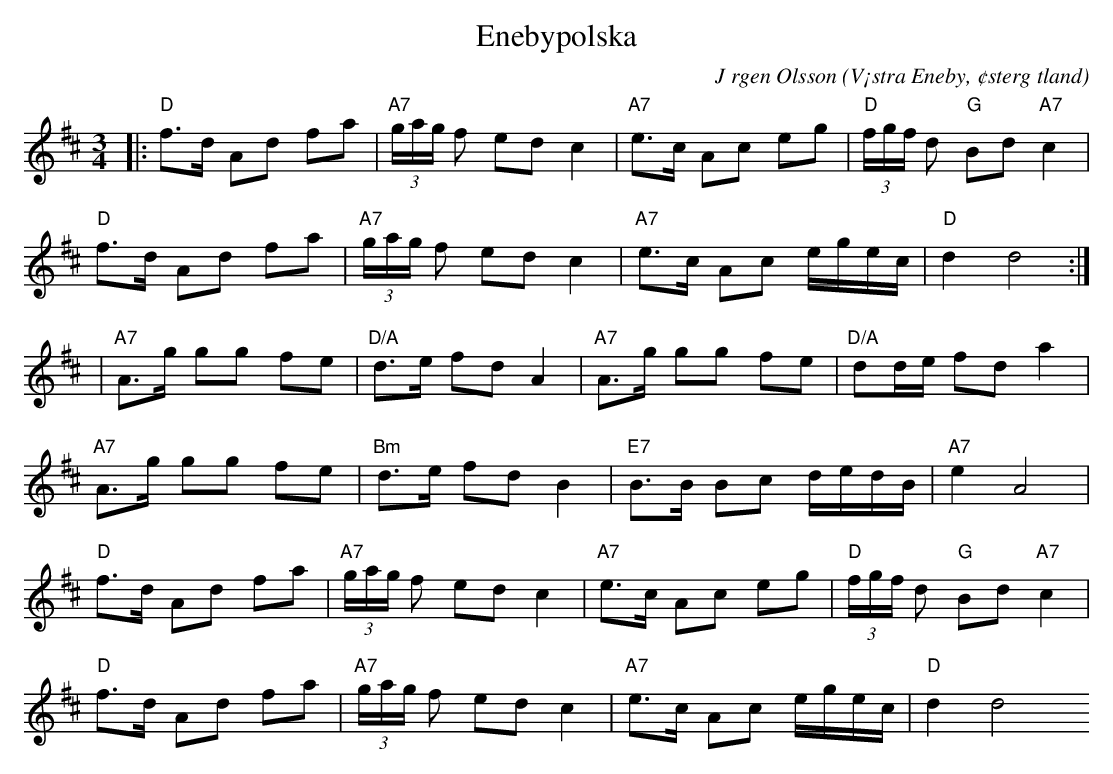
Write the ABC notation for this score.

X:1
T:Enebypolska
C:J rgen Olsson
O:V¡stra Eneby, ¢sterg tland
M:3/4
L:1/8
K:D
|:"D"f>d Ad fa|"A7"(3g/a/g/ f ed c2|"A7"e>c Ac eg|"D"(3f/g/f/ d "G"Bd "A7"c2|
"D"f>d Ad fa|"A7"(3g/a/g/ f ed c2|"A7"e>c Ac e/g/e/c/|"D"d2 d4:|
|"A7"A>g gg fe|"D/A"d>e fd A2|"A7"A>g gg fe|"D/A" dd/e/ fd a2|
"A7"A>g gg fe|"Bm"d>e fd B2|"E7"B>B Bc d/e/d/B/|"A7" e2 A4|
"D"f>d Ad fa|"A7"(3g/a/g/ f ed c2|"A7"e>c Ac eg|"D"(3f/g/f/ d "G"Bd "A7"c2|
"D"f>d Ad fa|"A7"(3g/a/g/ f ed c2|"A7"e>c Ac e/g/e/c/|"D"d2 d4
